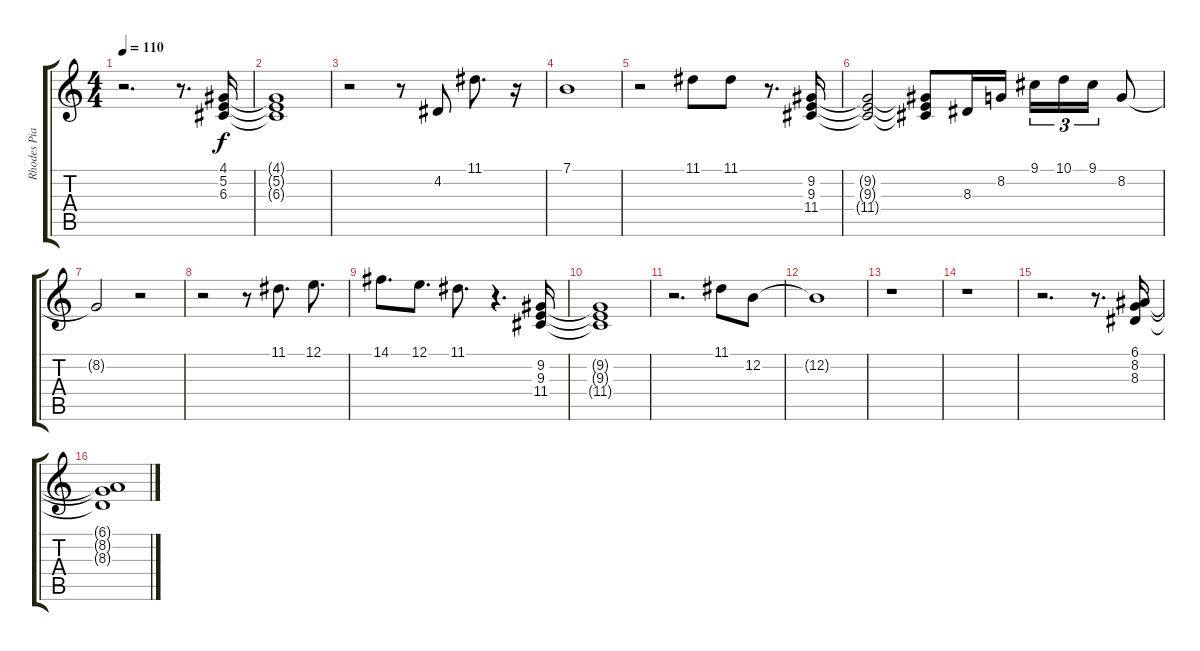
\track ("Rhodes Piano" "Rhodes Pia") {instrument electricpiano1}
\staff {score tabs}
\tuning (E4 B3 G3 D3 A2 E2) {hide}
\ts (4 4)
\tempo 110
\clef g2
\ks c
r.2{d dy f} r.8{d} (4.1 5.2 6.3).16{volume 7} |
(4.1{t} 5.2{t} 6.3{t}).1 |
r.2 r.8 4.2.8{volume 15} 11.1.8{d} r.16 |
7.1.1 |
r.2 11.1.8 11.1.8 r.8{d} (9.2 9.3 11.4).16{volume 7} |
(9.2{t} 9.3{t} 11.4{t}).2 (9.2{t} 9.3{t} 11.4{t}).8 8.3.16{volume 15} 8.2.16 9.1.16{tu (3 2)} 10.1.16{tu (3 2)} 9.1.16{tu (3 2)} 8.2.8 |
8.2{t}.2 r.2 |
r.2 r.8 11.1.8{d} 12.1.8{d} |
14.1.8{d} 12.1.8{d} 11.1.8{d} r.4{d} (9.2 9.3 11.4).16{volume 7} |
(9.2{t} 9.3{t} 11.4{t}).1 |
r.2{d} 11.1.8{volume 15} 12.2.8 |
12.2{t}.1 |
r.1 |
r.1 |
r.2{d} r.8{d} (6.1 8.2 8.3).16{volume 7} |
(6.1{t} 8.2{t} 8.3{t}).1
